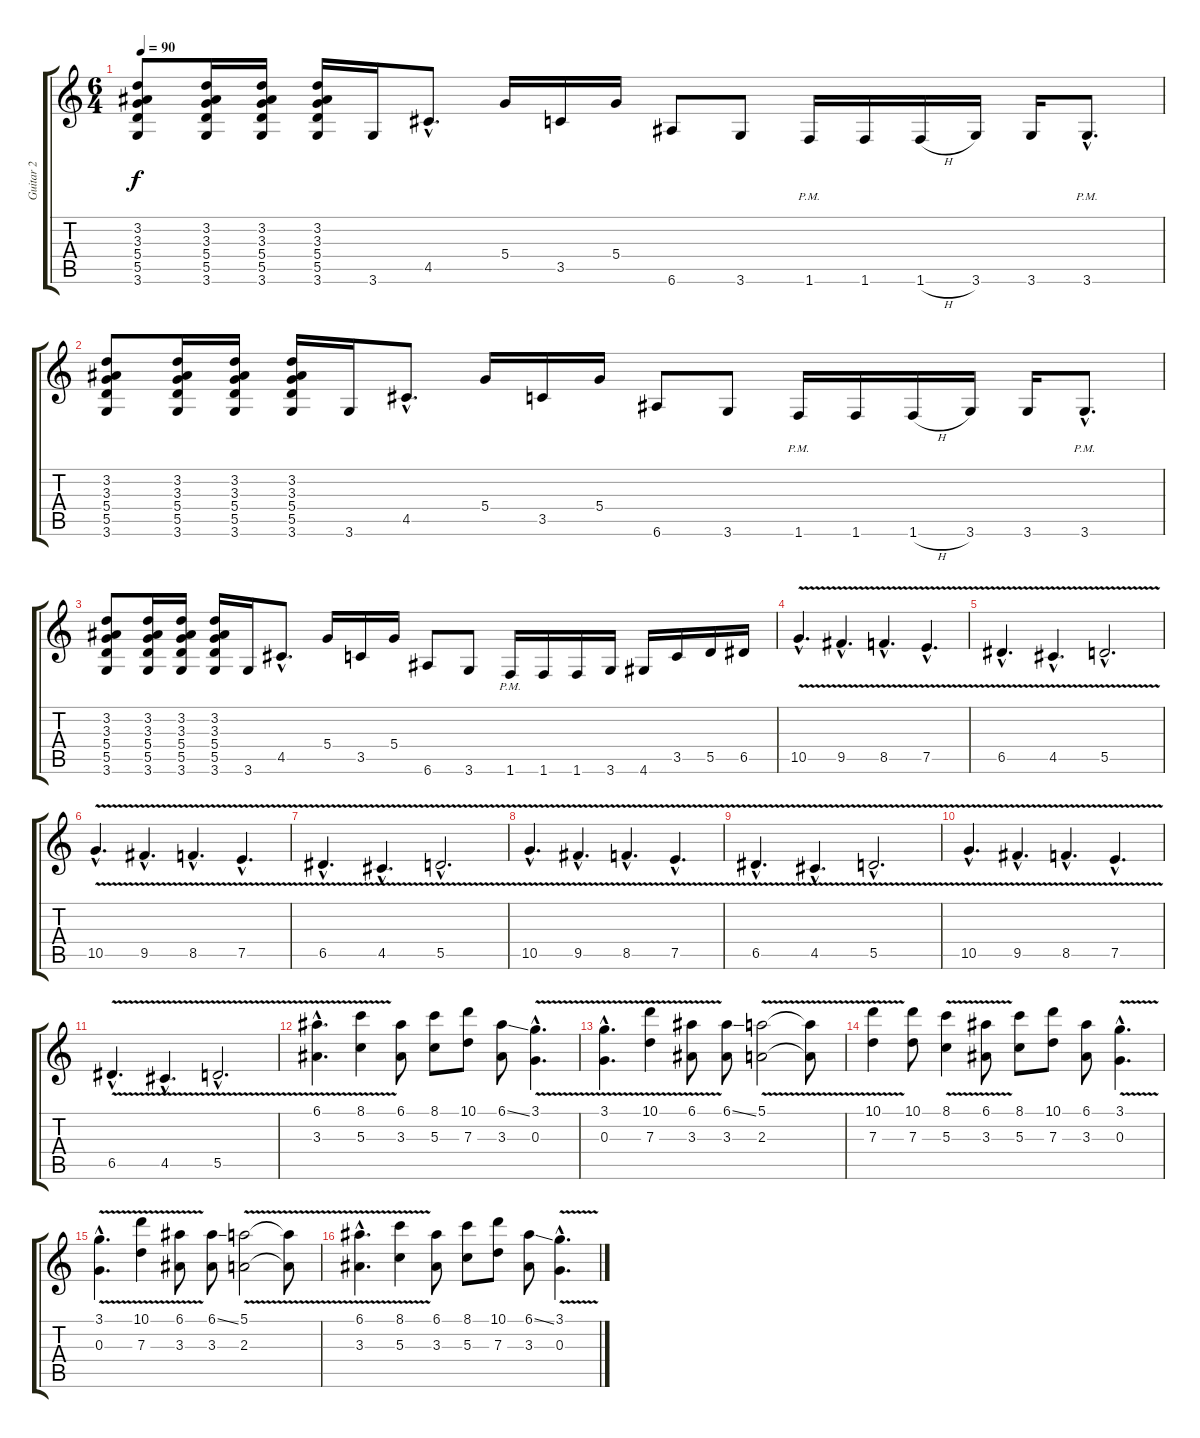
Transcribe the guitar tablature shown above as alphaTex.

\track ("Guitar 2" "Guitar 2") {instrument distortionguitar}
\staff {score tabs}
\tuning (E4 B3 G3 D3 A2 E2) {hide}
\ts (6 4)
\tempo 90
\clef g2
\ks c
(3.2 3.3 5.4 5.5 3.6).8{dy f} (3.2 3.3 5.4 5.5 3.6).16 (3.2 3.3 5.4 5.5 3.6).16 (3.2 3.3 5.4 5.5 3.6).16 3.6.16 4.5{hac}.8{d} 5.4.16 3.5.16 5.4.16 6.6.8 3.6.8 1.6{pm}.16 1.6.16 1.6{h}.16 3.6.16 3.6.16 3.6{hac pm}.8{d} |
(3.2 3.3 5.4 5.5 3.6).8 (3.2 3.3 5.4 5.5 3.6).16 (3.2 3.3 5.4 5.5 3.6).16 (3.2 3.3 5.4 5.5 3.6).16 3.6.16 4.5{hac}.8{d} 5.4.16 3.5.16 5.4.16 6.6.8 3.6.8 1.6{pm}.16 1.6.16 1.6{h}.16 3.6.16 3.6.16 3.6{hac pm}.8{d} |
(3.2 3.3 5.4 5.5 3.6).8 (3.2 3.3 5.4 5.5 3.6).16 (3.2 3.3 5.4 5.5 3.6).16 (3.2 3.3 5.4 5.5 3.6).16 3.6.16 4.5{hac}.8{d} 5.4.16 3.5.16 5.4.16 6.6.8 3.6.8 1.6{pm}.16 1.6.16 1.6.16 3.6.16 4.6.16 3.5.16 5.5.16 6.5.16 |
10.5{v hac}.4{d volume 16} 9.5{v hac}.4{d} 8.5{v hac}.4{d} 7.5{v hac}.4{d} |
6.5{v hac}.4{d} 4.5{v hac}.4{d} 5.5{v hac}.2{d} |
10.5{v hac}.4{d volume 16} 9.5{v hac}.4{d} 8.5{v hac}.4{d} 7.5{v hac}.4{d} |
6.5{v hac}.4{d} 4.5{v hac}.4{d} 5.5{v hac}.2{d} |
10.5{v hac}.4{d volume 0} 9.5{v hac}.4{d} 8.5{v hac}.4{d} 7.5{v hac}.4{d} |
6.5{v hac}.4{d} 4.5{v hac}.4{d} 5.5{v hac}.2{d} |
10.5{v hac}.4{d volume 11} 9.5{v hac}.4{d} 8.5{v hac}.4{d} 7.5{v hac}.4{d} |
6.5{v hac}.4{d} 4.5{v hac}.4{d} 5.5{v hac}.2{d} |
(6.1{v hac} 3.3{hac}).4{d} (8.1{v} 5.3).4 (6.1 3.3).8 (8.1 5.3).8 (10.1 7.3).8 (6.1{ss} 3.3).8 (3.1{v hac} 0.3{hac}).4{d} |
(3.1{v hac} 0.3{hac}).4{d} (10.1{v} 7.3).4 (6.1{v} 3.3).8 (6.1{ss} 3.3).8 (5.1{v} 2.3).2 (5.1{t} 2.3{t}).8 |
(10.1{v} 7.3{v}).4 (10.1 7.3).8 (8.1{v} 5.3{v}).4 (6.1{v} 3.3{v}).8 (8.1 5.3).8 (10.1 7.3).8 (6.1 3.3).8 (3.1{v hac} 0.3{v hac}).4{d} |
(3.1{v hac} 0.3{hac}).4{d} (10.1{v} 7.3).4 (6.1{v} 3.3).8 (6.1{ss} 3.3).8 (5.1{v} 2.3).2 (5.1{t} 2.3{t}).8 |
(6.1{v hac} 3.3{hac}).4{d} (8.1{v} 5.3).4 (6.1 3.3).8 (8.1 5.3).8 (10.1 7.3).8 (6.1{ss} 3.3).8 (3.1{v hac} 0.3{hac}).4{d}
